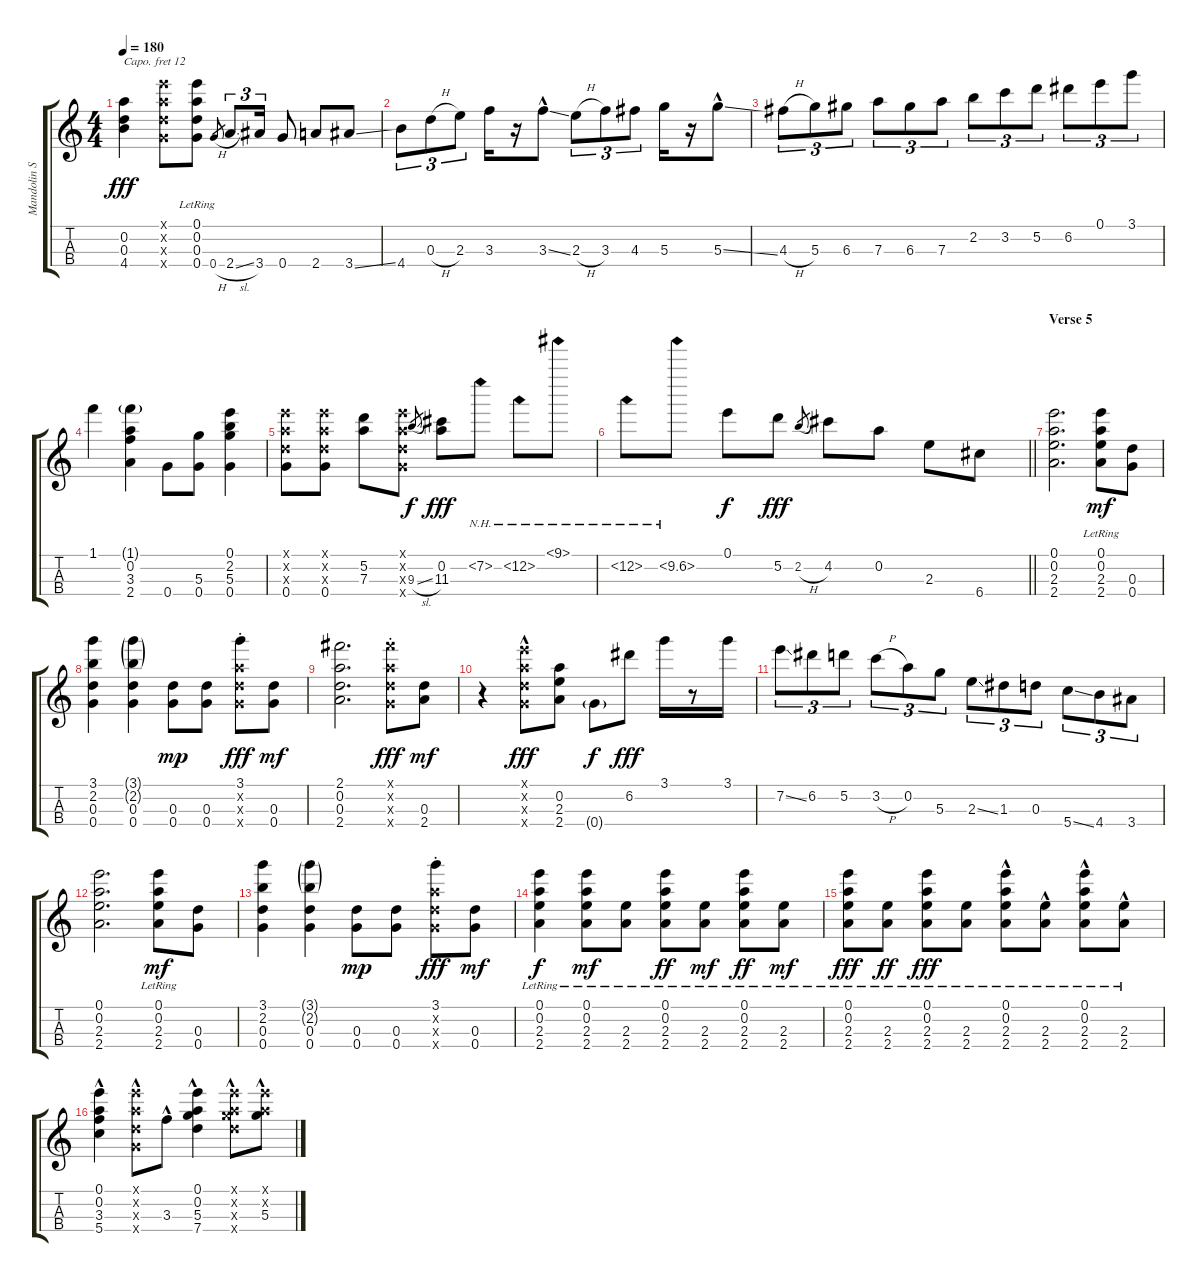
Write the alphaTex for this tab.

\track ("Mandolin Sound" "Mandolin S") {instrument acousticguitarsteel}
\staff {score tabs}
\capo 12
\tuning (E4 A3 D3 G2) {hide}
\ts (4 4)
\tempo 180
\clef g2
\ks aminor
(0.2 0.3 4.4).4{dy fff} (0.1{x} 0.2{x} 0.3{x} 0.4{x}).8 (0.1{lr} 0.2{lr} 0.3{lr} 0.4).8 0.4{h}.8{gr} 2.4{sl}.8{tu (3 2)} 3.4.16{tu (3 2)} 0.4.8 2.4.8 3.4{ss}.8 |
4.4.8{tu (3 2)} 0.3{h}.8{tu (3 2)} 2.3.8{tu (3 2)} 3.3.16 r.16 3.3{ss hac}.8 2.3{h}.8{tu (3 2)} 3.3.8{tu (3 2)} 4.3.8{tu (3 2)} 5.3.16 r.16 5.3{ss hac}.8 |
4.3{h}.8{tu (3 2)} 5.3.8{tu (3 2)} 6.3.8{tu (3 2)} 7.3.8{tu (3 2)} 6.3.8{tu (3 2)} 7.3.8{tu (3 2)} 2.2.8{tu (3 2)} 3.2.8{tu (3 2)} 5.2.8{tu (3 2)} 6.2.8{tu (3 2)} 0.1.8{tu (3 2)} 3.1.8{tu (3 2)} |
1.1.4 (1.1{g} 0.2 3.3 2.4).4 0.4.8 (5.3 0.4).8 (0.1 2.2 5.3 0.4).4 |
(0.1{x} 0.2{x} 0.3{x} 0.4).8 (0.1{x} 0.2{x} 0.3{x} 0.4).8 (5.2 7.3).8 (0.1{x} 0.2{x} 0.3{x} 0.4{x}).8 9.3{sl}.8{gr dy f} (0.2 11.3).8{dy fff} 7.2{nh}.8 12.2{nh}.8 9.1{nh}.8 |
\barLineRight lightlight
12.2{nh}.8 10.2{nh}.8 0.1.8{dy f} 5.2.8{dy fff} 2.2{h}.8{gr} 4.2.8 0.2.8 2.3.8 6.4.8 |
\section ("" "Verse 5")
(0.1 0.2 2.3 2.4).2{d} (0.1{lr} 0.2{lr} 2.3 2.4).8{dy mf} (0.3 0.4).8 |
(3.1 2.2 0.3 0.4).4 (3.1{g} 2.2{g} 0.3 0.4).4 (0.3 0.4).8{dy mp} (0.3 0.4).8 (3.1{st} 0.2{x} 0.3{x} 0.4{x}).8{dy fff} (0.3 0.4).8{dy mf} |
(2.1 0.2 0.3 2.4).2{d} (2.1{st x} 0.2{x} 0.3{x} 0.4{x}).8{dy fff} (0.3 2.4).8{dy mf} |
r.4 (0.1{hac x} 0.2{hac x} 0.3{hac x} 0.4{hac x}).8{dy fff} (0.2 2.3 2.4).8 0.4{g}.8{dy f} 6.2.8{dy fff} 3.1.16 r.8 3.1.16 |
7.2{ss}.8{tu (3 2)} 6.2.8{tu (3 2)} 5.2.8{tu (3 2)} 3.2{h}.8{tu (3 2)} 0.2.8{tu (3 2)} 5.3.8{tu (3 2)} 2.3{ss}.8{tu (3 2)} 1.3.8{tu (3 2)} 0.3.8{tu (3 2)} 5.4{ss}.8{tu (3 2)} 4.4.8{tu (3 2)} 3.4.8{tu (3 2)} |
(0.1 0.2 2.3 2.4).2{d} (0.1{lr} 0.2{lr} 2.3 2.4).8{dy mf} (0.3 0.4).8 |
(3.1 2.2 0.3 0.4).4 (3.1{g} 2.2{g} 0.3 0.4).4 (0.3 0.4).8{dy mp} (0.3 0.4).8 (3.1{st} 0.2{x} 0.3{x} 0.4{x}).8{dy fff} (0.3 0.4).8{dy mf} |
(0.1{lr} 0.2{lr} 2.3{lr} 2.4{lr}).4{dy f} (0.1{lr} 0.2{lr} 2.3{lr} 2.4{lr}).8{dy mf} (2.3{lr} 2.4{lr}).8 (0.1{lr} 0.2{lr} 2.3{lr} 2.4{lr}).8{dy ff} (2.3{lr} 2.4{lr}).8{dy mf} (0.1{lr} 0.2{lr} 2.3{lr} 2.4{lr}).8{dy ff} (2.3{lr} 2.4{lr}).8{dy mf} |
(0.1{lr} 0.2{lr} 2.3{lr} 2.4{lr}).8{dy fff} (2.3{lr} 2.4{lr}).8{dy ff} (0.1{lr} 0.2{lr} 2.3{lr} 2.4{lr}).8{dy fff} (2.3{lr} 2.4{lr}).8 (0.1{hac lr} 0.2{hac lr} 2.3{hac lr} 2.4{hac lr}).8 (2.3{hac lr} 2.4{hac lr}).8 (0.1{hac lr} 0.2{hac lr} 2.3{hac lr} 2.4{hac lr}).8 (2.3{hac lr} 2.4{hac lr}).8 |
(0.1 0.2{hac} 3.3{hac} 5.4{hac}).4 (0.1{hac x} 0.2{hac x} 0.3{hac x} 0.4{hac x}).8 3.3{hac}.8 (0.1 0.2{hac} 5.3{hac} 7.4{hac}).4 (0.1{hac x} 0.2{hac x} 5.3{hac x} 7.4{hac x}).8 (0.1{hac x} 0.2{hac x} 5.3{hac}).8
